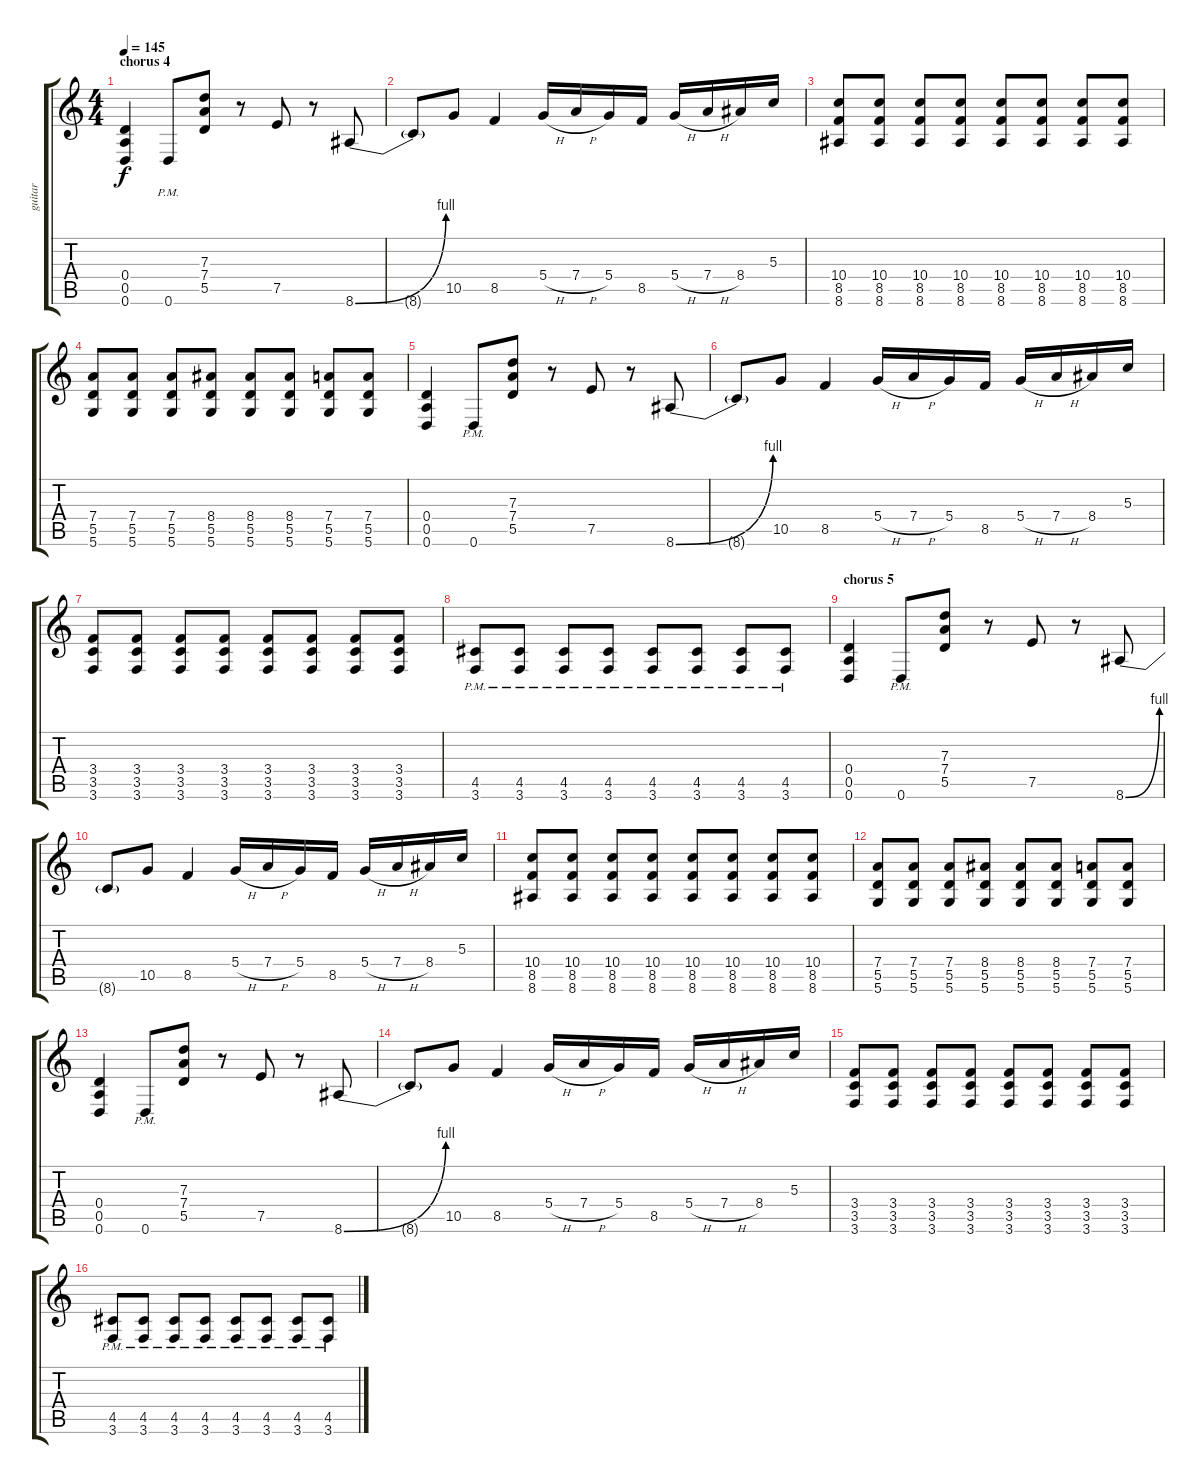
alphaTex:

\track ("guitar" "guitar") {instrument distortionguitar}
\staff {score tabs}
\tuning (E4 B3 G3 D3 A2 D2) {hide}
\ts (4 4)
\section ("" "chorus 4")
\tempo 145
\clef g2
\ks c
(0.4 0.5 0.6).4{dy f} 0.6{pm}.8 (7.3 7.4 5.5).8 r.8 7.5.8 r.8 8.6{be (bend 0 0 60 4)}.8 |
8.6{t}.8 10.5.8 8.5.4 5.4{h}.16 7.4{h}.16 5.4.16 8.5.16 5.4{h}.16 7.4{h}.16 8.4.16 5.3.16 |
(10.4 8.5 8.6).8 (10.4 8.5 8.6).8 (10.4 8.5 8.6).8 (10.4 8.5 8.6).8 (10.4 8.5 8.6).8 (10.4 8.5 8.6).8 (10.4 8.5 8.6).8 (10.4 8.5 8.6).8 |
(7.4 5.5 5.6).8 (7.4 5.5 5.6).8 (7.4 5.5 5.6).8 (8.4 5.5 5.6).8 (8.4 5.5 5.6).8 (8.4 5.5 5.6).8 (7.4 5.5 5.6).8 (7.4 5.5 5.6).8 |
(0.4 0.5 0.6).4 0.6{pm}.8 (7.3 7.4 5.5).8 r.8 7.5.8 r.8 8.6{be (bend 0 0 60 4)}.8 |
8.6{t}.8 10.5.8 8.5.4 5.4{h}.16 7.4{h}.16 5.4.16 8.5.16 5.4{h}.16 7.4{h}.16 8.4.16 5.3.16 |
(3.4 3.5 3.6).8 (3.4 3.5 3.6).8 (3.4 3.5 3.6).8 (3.4 3.5 3.6).8 (3.4 3.5 3.6).8 (3.4 3.5 3.6).8 (3.4 3.5 3.6).8 (3.4 3.5 3.6).8 |
(4.5{pm} 3.6{pm}).8 (4.5{pm} 3.6{pm}).8 (4.5{pm} 3.6{pm}).8 (4.5{pm} 3.6{pm}).8 (4.5{pm} 3.6{pm}).8 (4.5{pm} 3.6{pm}).8 (4.5{pm} 3.6{pm}).8 (4.5{pm} 3.6{pm}).8 |
\section ("" "chorus 5")
(0.4 0.5 0.6).4 0.6{pm}.8 (7.3 7.4 5.5).8 r.8 7.5.8 r.8 8.6{be (bend 0 0 60 4)}.8 |
8.6{t}.8 10.5.8 8.5.4 5.4{h}.16 7.4{h}.16 5.4.16 8.5.16 5.4{h}.16 7.4{h}.16 8.4.16 5.3.16 |
(10.4 8.5 8.6).8 (10.4 8.5 8.6).8 (10.4 8.5 8.6).8 (10.4 8.5 8.6).8 (10.4 8.5 8.6).8 (10.4 8.5 8.6).8 (10.4 8.5 8.6).8 (10.4 8.5 8.6).8 |
(7.4 5.5 5.6).8 (7.4 5.5 5.6).8 (7.4 5.5 5.6).8 (8.4 5.5 5.6).8 (8.4 5.5 5.6).8 (8.4 5.5 5.6).8 (7.4 5.5 5.6).8 (7.4 5.5 5.6).8 |
(0.4 0.5 0.6).4 0.6{pm}.8 (7.3 7.4 5.5).8 r.8 7.5.8 r.8 8.6{be (bend 0 0 60 4)}.8 |
8.6{t}.8 10.5.8 8.5.4 5.4{h}.16 7.4{h}.16 5.4.16 8.5.16 5.4{h}.16 7.4{h}.16 8.4.16 5.3.16 |
(3.4 3.5 3.6).8 (3.4 3.5 3.6).8 (3.4 3.5 3.6).8 (3.4 3.5 3.6).8 (3.4 3.5 3.6).8 (3.4 3.5 3.6).8 (3.4 3.5 3.6).8 (3.4 3.5 3.6).8 |
(4.5{pm} 3.6{pm}).8 (4.5{pm} 3.6{pm}).8 (4.5{pm} 3.6{pm}).8 (4.5{pm} 3.6{pm}).8 (4.5{pm} 3.6{pm}).8 (4.5{pm} 3.6{pm}).8 (4.5{pm} 3.6{pm}).8 (4.5{pm} 3.6{pm}).8
